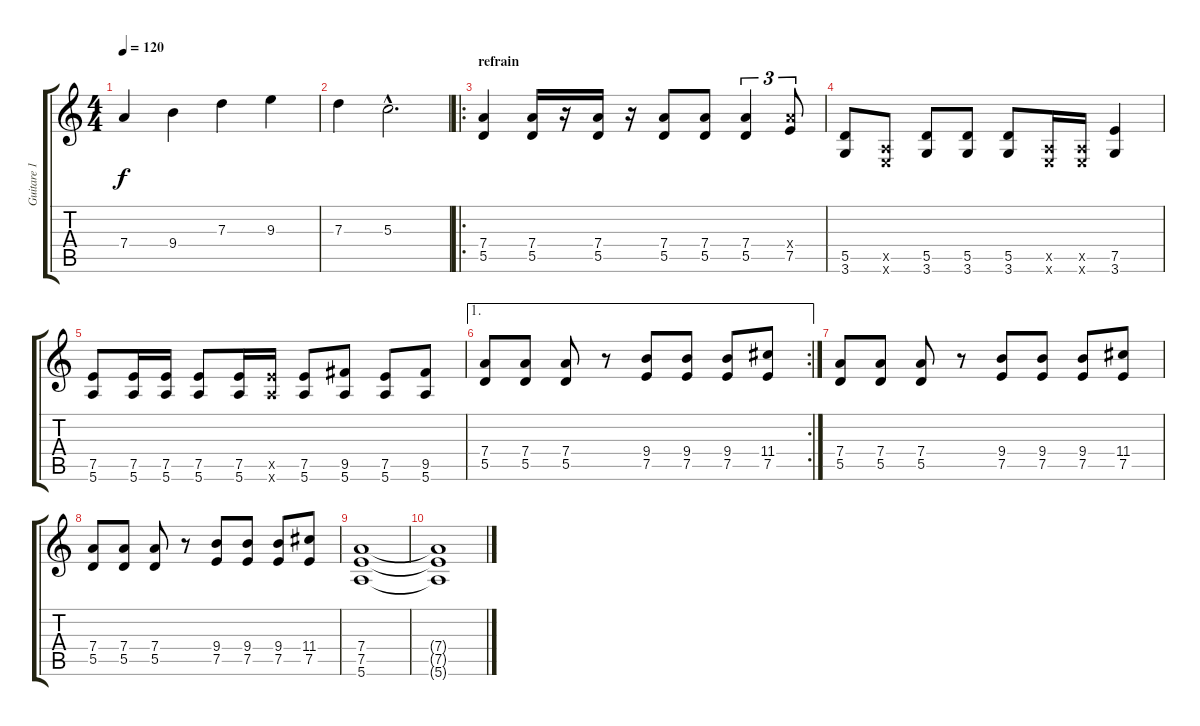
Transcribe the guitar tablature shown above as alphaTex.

\track ("Guitare 1" "Guitare 1") {instrument overdrivenguitar}
\staff {score tabs}
\tuning (E4 B3 G3 D3 A2 E2) {hide}
\ts (4 4)
\tempo 120
\clef g2
\ks c
7.4.4{dy f volume 16 instrument acousticguitarnylon} 9.4.4 7.3.4 9.3.4 |
7.3.4 5.3{hac}.2{d} |
\ro
\section ("" "refrain")
(7.4 5.5).4{instrument overdrivenguitar} (7.4 5.5).16 r.16 (7.4 5.5).16 r.16 (7.4 5.5).8 (7.4 5.5).8 (7.4 5.5).4{tu (3 2)} (7.4{x} 7.5).8{tu (3 2)} |
(5.5 3.6).8 (0.5{x} 0.6{x}).8 (5.5 3.6).8 (5.5 3.6).8 (5.5 3.6).8 (0.5{x} 0.6{x}).16 (0.5{x} 0.6{x}).16 (7.5 3.6).4 |
(7.5 5.6).8 (7.5 5.6).16 (7.5 5.6).16 (7.5 5.6).8 (7.5 5.6).16 (7.5{x} 5.6{x}).16 (7.5 5.6).8 (9.5 5.6).8 (7.5 5.6).8 (9.5 5.6).8 |
\ae 1
\rc 2
(7.4 5.5).8 (7.4 5.5).8 (7.4 5.5).8 r.8 (9.4 7.5).8 (9.4 7.5).8 (9.4 7.5).8 (11.4 7.5).8 |
(7.4 5.5).8 (7.4 5.5).8 (7.4 5.5).8 r.8 (9.4 7.5).8 (9.4 7.5).8 (9.4 7.5).8 (11.4 7.5).8 |
(7.4 5.5).8 (7.4 5.5).8 (7.4 5.5).8 r.8 (9.4 7.5).8 (9.4 7.5).8 (9.4 7.5).8 (11.4 7.5).8 |
(7.4 7.5 5.6).1{volume 0} |
(7.4{t} 7.5{t} 5.6{t}).1
